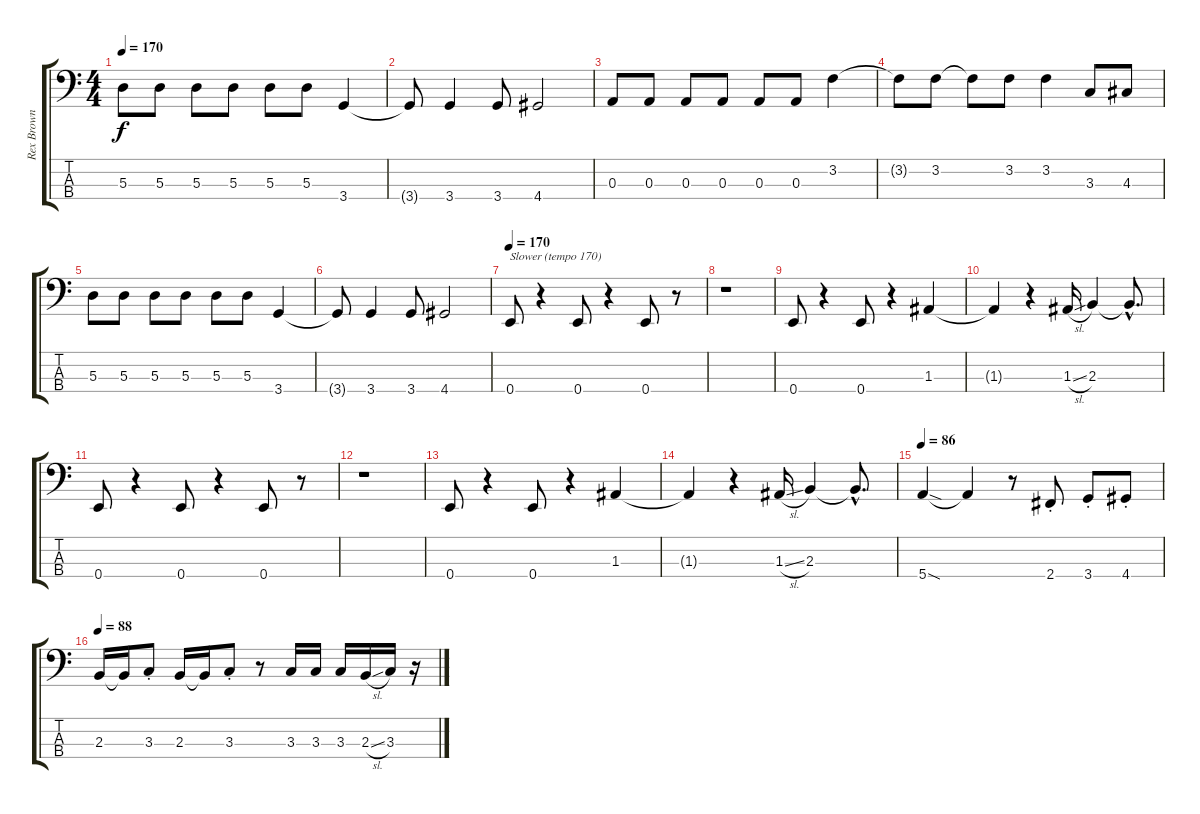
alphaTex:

\track ("Rex Brown (Bass)" "Rex Brown ") {instrument electricbasspick}
\staff {score tabs}
\tuning (G2 D2 A1 E1) {hide}
\ts (4 4)
\tempo 170
\clef f4
\ks c
5.3.8{dy f} 5.3.8 5.3.8 5.3.8 5.3.8 5.3.8 3.4.4 |
3.4{t}.8 3.4.4 3.4.8 4.4.2 |
0.3.8 0.3.8 0.3.8 0.3.8 0.3.8 0.3.8 3.2.4 |
3.2{t}.8 3.2.8 3.2{t}.8 3.2.8 3.2.4 3.3.8 4.3.8 |
5.3.8 5.3.8 5.3.8 5.3.8 5.3.8 5.3.8 3.4.4 |
3.4{t}.8 3.4.4 3.4.8 4.4.2 |
\tempo 170
0.4.8{txt "Slower (tempo 170)"} r.4 0.4.8 r.4 0.4.8 r.8 |
r.1 |
0.4.8 r.4 0.4.8 r.4 1.3.4 |
1.3{t}.4 r.4 1.3{sl}.16 2.3.4 2.3{hac t}.8{d} |
0.4.8 r.4 0.4.8 r.4 0.4.8 r.8 |
r.1 |
0.4.8 r.4 0.4.8 r.4 1.3.4 |
1.3{t}.4 r.4 1.3{sl}.16 2.3.4 2.3{hac t}.8{d} |
\tempo 86
5.4{sod}.4 5.4{t}.4 r.8 2.4{st}.8 3.4{st}.8 4.4{st}.8 |
\tempo 88
2.3.16 2.3{t}.16 3.3{st}.8 2.3.16 2.3{t}.16 3.3{st}.8 r.8 3.3.16 3.3.16 3.3.16 2.3{sl}.16 3.3.16 r.16
